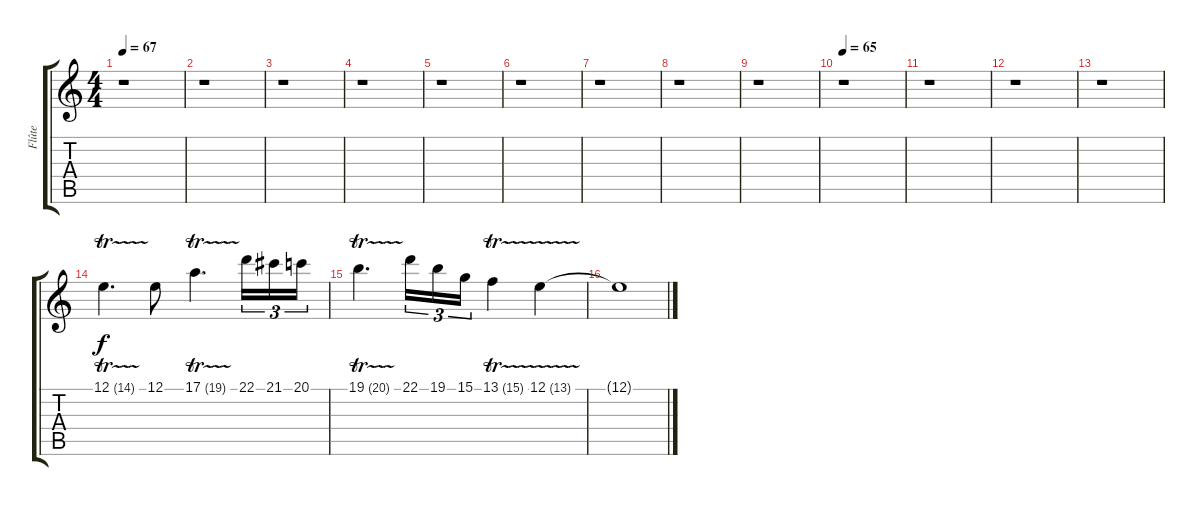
\track ("Flûte" "Flûte") {instrument flute}
\staff {score tabs}
\tuning (E4 B3 G3 D3 A2 E2) {hide}
\ts (4 4)
\tempo 67
\clef g2
\ks c
r.1{dy f instrument flute} |
r.1 |
r.1 |
r.1 |
r.1 |
r.1 |
r.1 |
r.1 |
r.1 |
\tempo 65
r.1 |
r.1 |
r.1 |
r.1 |
12.1{tr (14 64)}.4{d} 12.1.8 17.1{tr (19 64)}.4{d} 22.1.16{tu (3 2)} 21.1.16{tu (3 2)} 20.1.16{tu (3 2)} |
19.1{tr (20 64)}.4{d} 22.1.16{tu (3 2)} 19.1.16{tu (3 2)} 15.1.16{tu (3 2)} 13.1{tr (15 64)}.4 12.1{tr (13 64)}.4 |
12.1{t}.1{volume 0}
